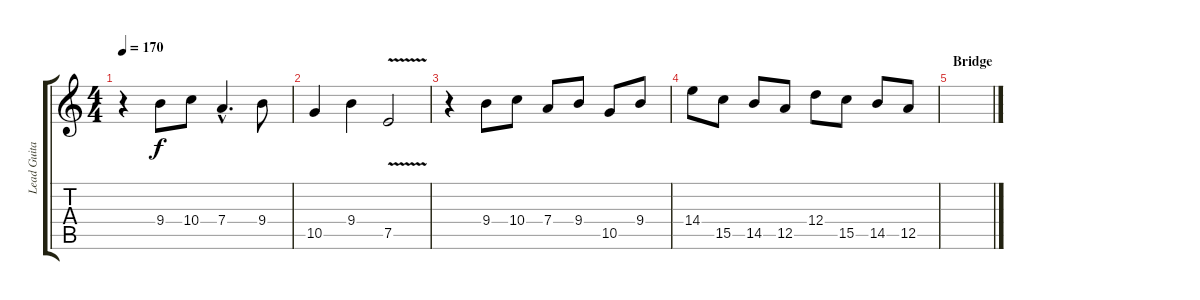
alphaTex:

\track ("Lead Guitar" "Lead Guita") {instrument distortionguitar}
\staff {score tabs}
\tuning (E4 B3 G3 D3 A2 E2) {hide}
\ts (4 4)
\tempo 170
\clef g2
\ks c
r.4{dy f} 9.4.8 10.4.8 7.4{hac}.4{d} 9.4.8 |
10.5.4 9.4.4 7.5{v}.2 |
r.4 9.4.8 10.4.8 7.4.8 9.4.8 10.5.8 9.4.8 |
14.4.8 15.5.8 14.5.8 12.5.8 12.4.8 15.5.8 14.5.8 12.5.8 |
\section ("" "Bridge")
